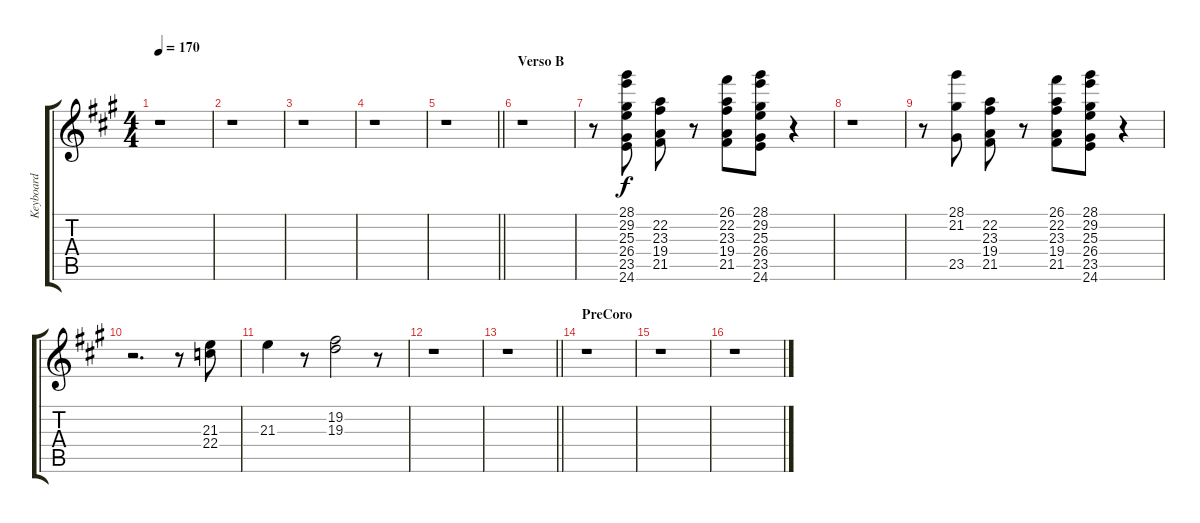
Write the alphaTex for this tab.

\track ("Keyboard" "Keyboard") {instrument lead2sawtooth}
\staff {score tabs}
\tuning (E4 B3 G3 D3 A2 E2) {hide}
\ts (4 4)
\tempo 170
\clef g2
\ks a
r.1{dy f} |
r.1 |
r.1 |
r.1 |
\barLineRight lightlight
r.1 |
\section ("" "Verso B")
r.1 |
r.8 (28.1 29.2 25.3 26.4 23.5 24.6).8 (22.2 23.3 19.4 21.5).8 r.8 (26.1 22.2 23.3 19.4 21.5).8 (28.1 29.2 25.3 26.4 23.5 24.6).8 r.4 |
r.1 |
r.8 (28.1 21.2 23.5).8 (22.2 23.3 19.4 21.5).8 r.8 (26.1 22.2 23.3 19.4 21.5).8 (28.1 29.2 25.3 26.4 23.5 24.6).8 r.4 |
r.2{d} r.8 (21.3 22.4).8 |
21.3.4 r.8 (19.2 19.3).2 r.8 |
r.1 |
\barLineRight lightlight
r.1 |
\section ("" "PreCoro")
r.1 |
r.1 |
r.1
